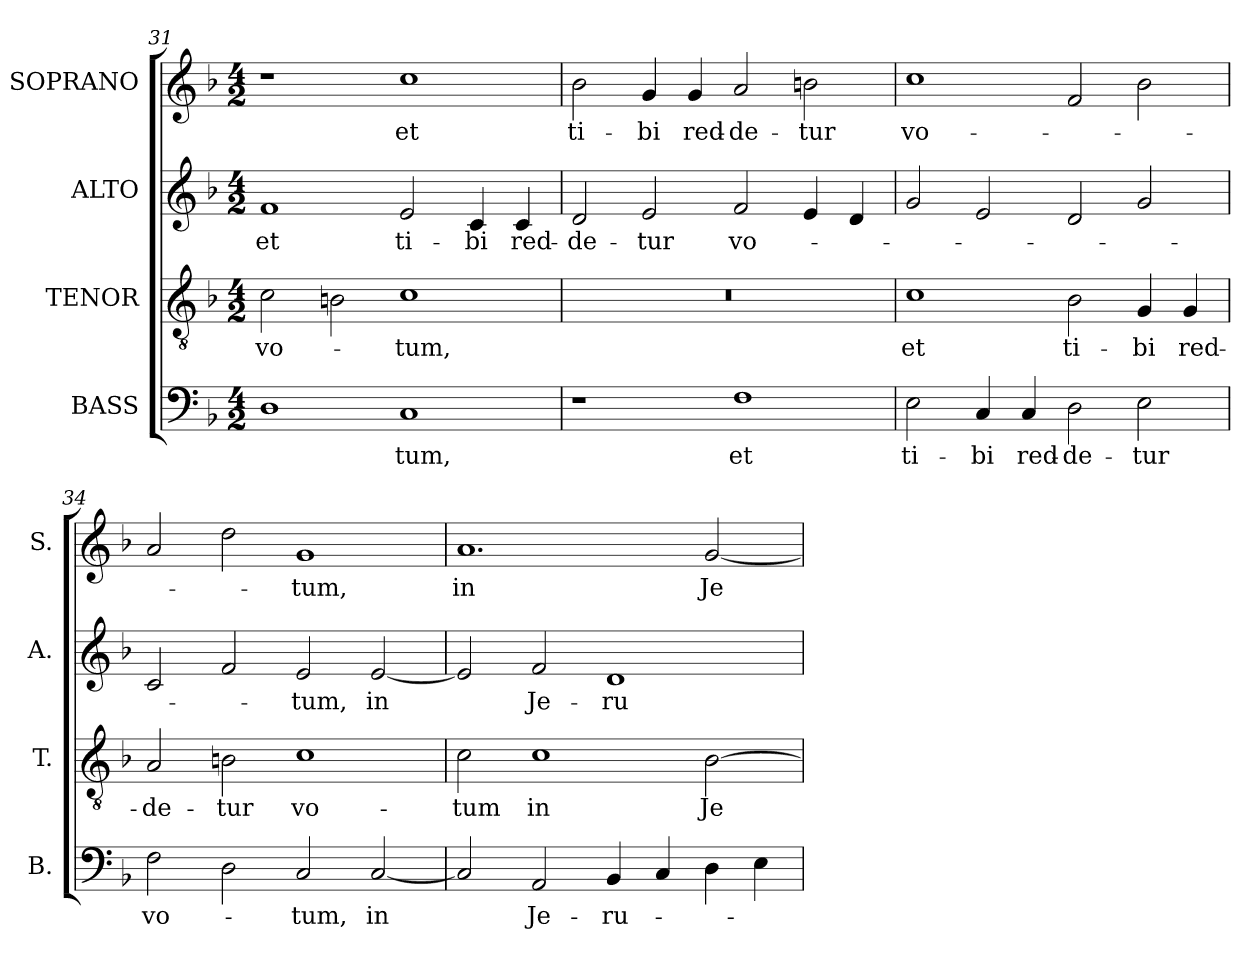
**kern	**text	**kern	**text	**kern	**text	**kern	**text
*part4	*part4	*part3	*part3	*part2	*part2	*part1	*part1
*staff4	*staff4	*staff3	*staff3	*staff2	*staff2	*staff1	*staff1
*I"BASS	*	*I"TENOR	*	*I"ALTO	*	*I"SOPRANO	*
*I'B.	*	*I'T.	*	*I'A.	*	*I'S.	*
*clefF4	*	*clefGv2	*	*clefG2	*	*clefG2	*
*	*	*ITrd7c12	*	*	*	*	*
*k[b-]	*	*k[b-]	*	*k[b-]	*	*k[b-]	*
*F:	*	*F:	*	*F:	*	*F:	*
*M4/2	*	*M4/2	*	*M4/2	*	*M4/2	*
=31	=31	=31	=31	=31	=31	=31	=31
!	!	!	!LO:LY:b:color=#000000	!	!	!	!
!	!	!	!	!	!LO:LY:b:color=#000000	!	!
1Di	.	2Ci\	vo-	1fi	et	1r	.
.	.	2BBni\	.	.	.	.	.
!	!LO:LY:b:color=#000000	!	!	!	!	!	!
!	!	!	!LO:LY:b:color=#000000	!	!	!	!
!	!	!	!	!	!LO:LY:b:color=#000000	!	!
!	!	!	!	!	!	!	!LO:LY:b:color=#000000
1Ci	-tum,	1Ci	-tum,	2ei/	ti-	1cci	et
!	!	!	!	!	!LO:LY:b:color=#000000	!	!
.	.	.	.	4ci/	-bi	.	.
!	!	!	!	!	!LO:LY:b:color=#000000	!	!
.	.	.	.	4ci/	red-	.	.
=32	=32	=32	=32	=32	=32	=32	=32
!	!	!LO:N:vis=1	!	!	!	!	!
!	!	!	!	!	!LO:LY:b:color=#000000	!	!
!	!	!	!	!	!	!	!LO:LY:b:color=#000000
1r	.	0r	.	2di/	-de-	2b-i\	ti-
!	!	!	!	!	!LO:LY:b:color=#000000	!	!
!	!	!	!	!	!	!	!LO:LY:b:color=#000000
.	.	.	.	2ei/	-tur	4gi/	-bi
!	!	!	!	!	!	!	!LO:LY:b:color=#000000
.	.	.	.	.	.	4gi/	red-
!	!LO:LY:b:color=#000000	!	!	!	!	!	!
!	!	!	!	!	!LO:LY:b:color=#000000	!	!
!	!	!	!	!	!	!	!LO:LY:b:color=#000000
1Fi	et	.	.	2fi/	vo-	2ai/	-de-
!	!	!	!	!	!	!	!LO:LY:b:color=#000000
.	.	.	.	4ei/	.	2bni\	-tur
.	.	.	.	4di/	.	.	.
!!LO:LB:g=z
=33	=33	=33	=33	=33	=33	=33	=33
!	!LO:LY:b:color=#000000	!	!	!	!	!	!
!	!	!	!LO:LY:b:color=#000000	!	!	!	!
!	!	!	!	!	!	!	!LO:LY:b:color=#000000
2Ei\	ti-	1Ci	et	2gi/	.	1cci	vo-
!	!LO:LY:b:color=#000000	!	!	!	!	!	!
4Ci/	-bi	.	.	2ei/	.	.	.
!	!LO:LY:b:color=#000000	!	!	!	!	!	!
4Ci/	red-	.	.	.	.	.	.
!	!LO:LY:b:color=#000000	!	!	!	!	!	!
!	!	!	!LO:LY:b:color=#000000	!	!	!	!
2Di\	-de-	2BB-i\	ti-	2di/	.	2fi/	.
!	!LO:LY:b:color=#000000	!	!	!	!	!	!
!	!	!	!LO:LY:b:color=#000000	!	!	!	!
2Ei\	-tur	4GGi/	-bi	2gi/	.	2b-i\	.
!	!	!	!LO:LY:b:color=#000000	!	!	!	!
.	.	4GGi/	red-	.	.	.	.
=34	=34	=34	=34	=34	=34	=34	=34
!	!LO:LY:b:color=#000000	!	!	!	!	!	!
!	!	!	!LO:LY:b:color=#000000	!	!	!	!
2Fi\	vo-	2AAi/	-de-	2ci/	.	2ai/	.
!	!	!	!LO:LY:b:color=#000000	!	!	!	!
2Di\	.	2BBni\	-tur	2fi/	.	2ddi\	.
!	!LO:LY:b:color=#000000	!	!	!	!	!	!
!	!	!	!LO:LY:b:color=#000000	!	!	!	!
!	!	!	!	!	!LO:LY:b:color=#000000	!	!
!	!	!	!	!	!	!	!LO:LY:b:color=#000000
2Ci/	-tum,	1Ci	vo-	2ei/	-tum,	1gi	-tum,
!	!LO:LY:b:color=#000000	!	!	!	!	!	!
!	!	!	!	!	!LO:LY:b:color=#000000	!	!
[2Ci/	in	.	.	[2ei/	in	.	.
=35	=35	=35	=35	=35	=35	=35	=35
!	!	!	!LO:LY:b:color=#000000	!	!	!	!
!	!	!	!	!	!	!	!LO:LY:b:color=#000000
2Ci/]	.	2Ci\	-tum	2ei/]	.	1.ai	in
!	!LO:LY:b:color=#000000	!	!	!	!	!	!
!	!	!	!LO:LY:b:color=#000000	!	!	!	!
!	!	!	!	!	!LO:LY:b:color=#000000	!	!
2AAi/	Je-	1Ci	in	2fi/	Je-	.	.
!	!LO:LY:b:color=#000000	!	!	!	!	!	!
!	!	!	!	!	!LO:LY:b:color=#000000	!	!
4BB-i/	-ru-	.	.	1di	-ru-	.	.
4Ci/	.	.	.	.	.	.	.
!	!	!	!LO:LY:b:color=#000000	!	!	!	!
!	!	!	!	!	!	!	!LO:LY:b:color=#000000
4Di\	.	[2BB-i\	Je-	.	.	[2gi/	Je-
4Ei\	.	.	.	.	.	.	.
=	=	=	=	=	=	=	=
*-	*-	*-	*-	*-	*-	*-	*-
